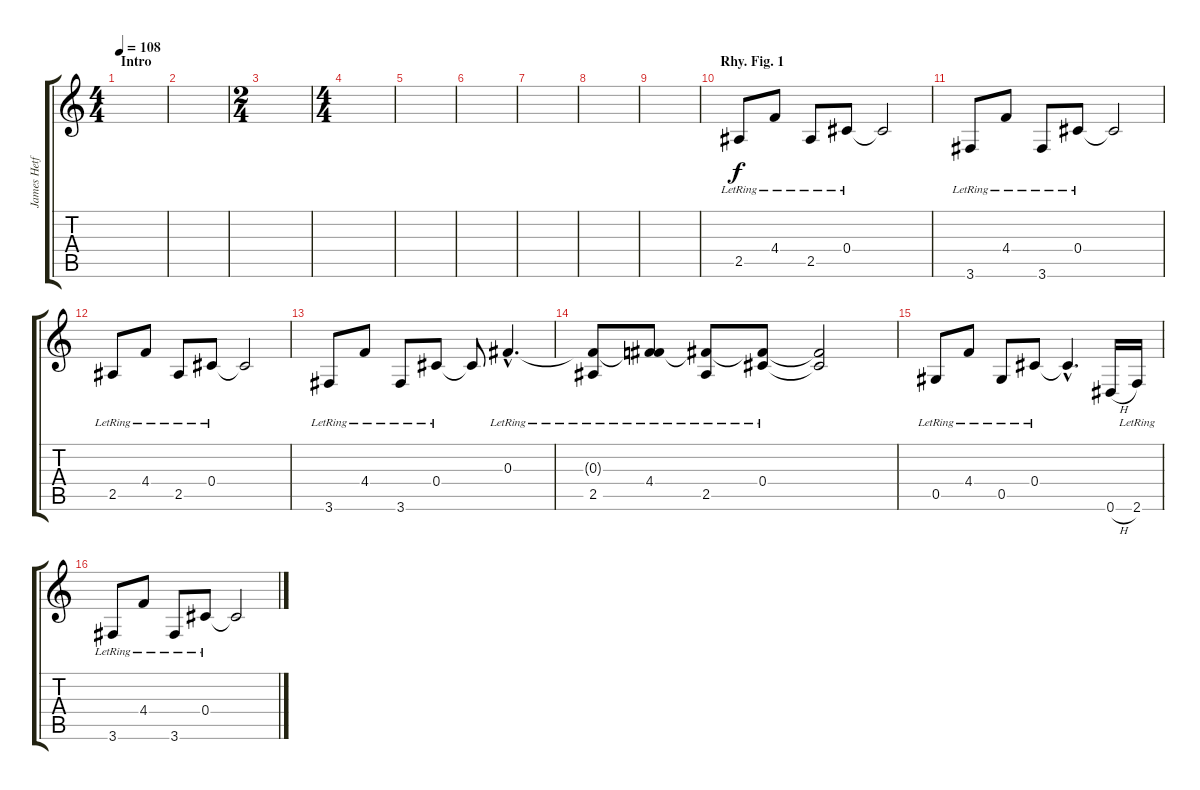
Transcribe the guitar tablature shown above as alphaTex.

\track ("James Hetfield (Guitar)" "James Hetf") {instrument electricguitarclean}
\staff {score tabs}
\tuning (Eb4 Bb3 Gb3 Db3 Ab2 Eb2) {hide}
\ts (4 4)
\section ("" "Intro")
\tempo 108
\clef g2
\ks c
|
|
\ts (2 4)
|
\ts (4 4)
|
|
|
|
|
|
\section ("" "Rhy. Fig. 1")
2.5{lr}.8 4.4{lr}.8 2.5{lr}.8 0.4{lr}.8 0.4{t}.2 |
3.6{lr}.8 4.4{lr}.8 3.6{lr}.8 0.4{lr}.8 0.4{t}.2 |
2.5{lr}.8 4.4{lr}.8 2.5{lr}.8 0.4{lr}.8 0.4{t}.2 |
3.6{lr}.8 4.4{lr}.8 3.6{lr}.8 0.4{lr}.8 0.4{t}.8 0.3{hac lr}.4{d} |
(0.3{t} 2.5{lr}).8 (0.3{t} 4.4{lr}).8 (0.3{t} 2.5{lr}).8 (0.3{t} 0.4{lr}).8 (0.3{t} 0.4{t}).2 |
0.5{lr}.8 4.4{lr}.8 0.5{lr}.8 0.4{lr}.8 0.4{hac t}.4{d} 0.6{h}.16 2.6{lr}.16 |
3.6{lr}.8 4.4{lr}.8 3.6{lr}.8 0.4{lr}.8 0.4{t}.2
